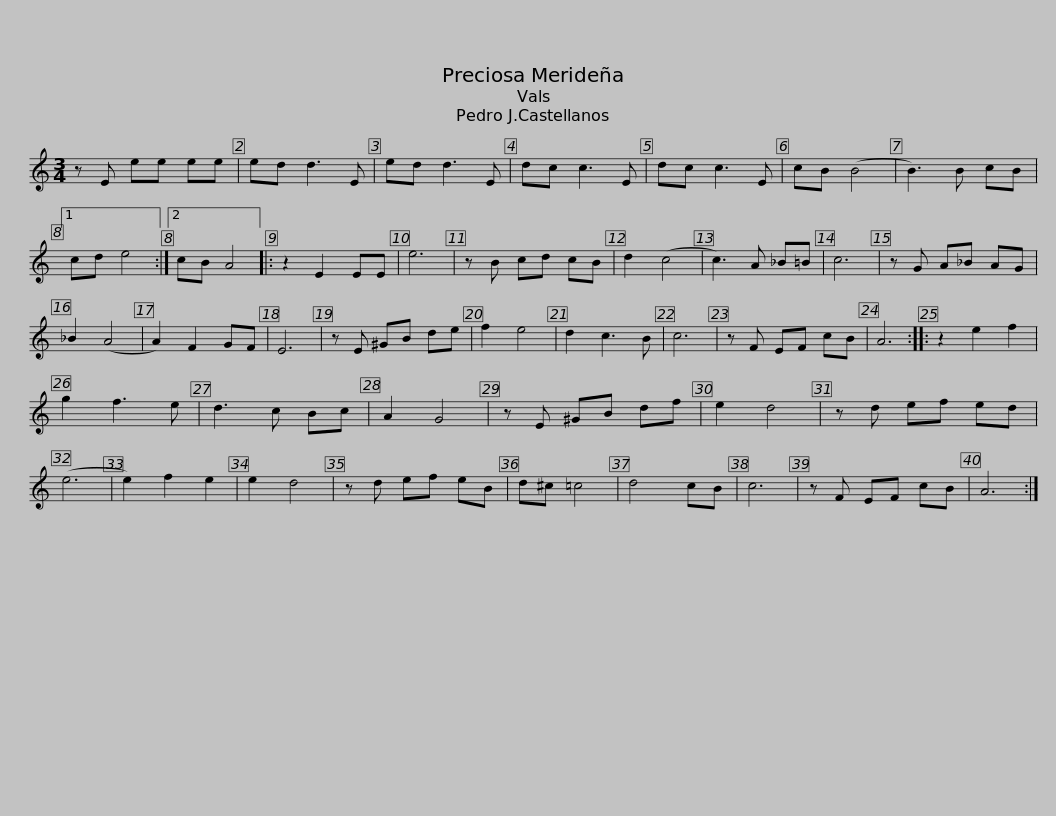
X:1
L:1/8
M:3/4
I:linebreak $
K:C
V:1 treble
V:1
 z E ee ee | ed d3 E | ed d3 E | dc c3 E | dc c3 E | %5
 cB (B4 | B3) B cB |1 cd e4 :|2$ cB A4 |: z2 E2 EE | %10
 e6 | z B cd cB | d2 (c4 | c3) A _B=B | c6 | %15
 z G A_B AG | _B2 (A4 | A2) F2 GF |$ E6 | z E ^GB de | %20
 f2 e4 | d2 c3 B | c6 | z F EF cB | A6 :: %25
 z2 e2 f2 | g2 f3 e | d3 c Bc | A2 G4 |$ z E ^GB df | %30
 e2 d4 | z d ef ed | (e6 | e2) f2 e2 | e2 d4 | %35
 z d ef eB | d^c =c4 | d4 cB | c6 |$ z F EF cB | %40
 A6 :| %41
